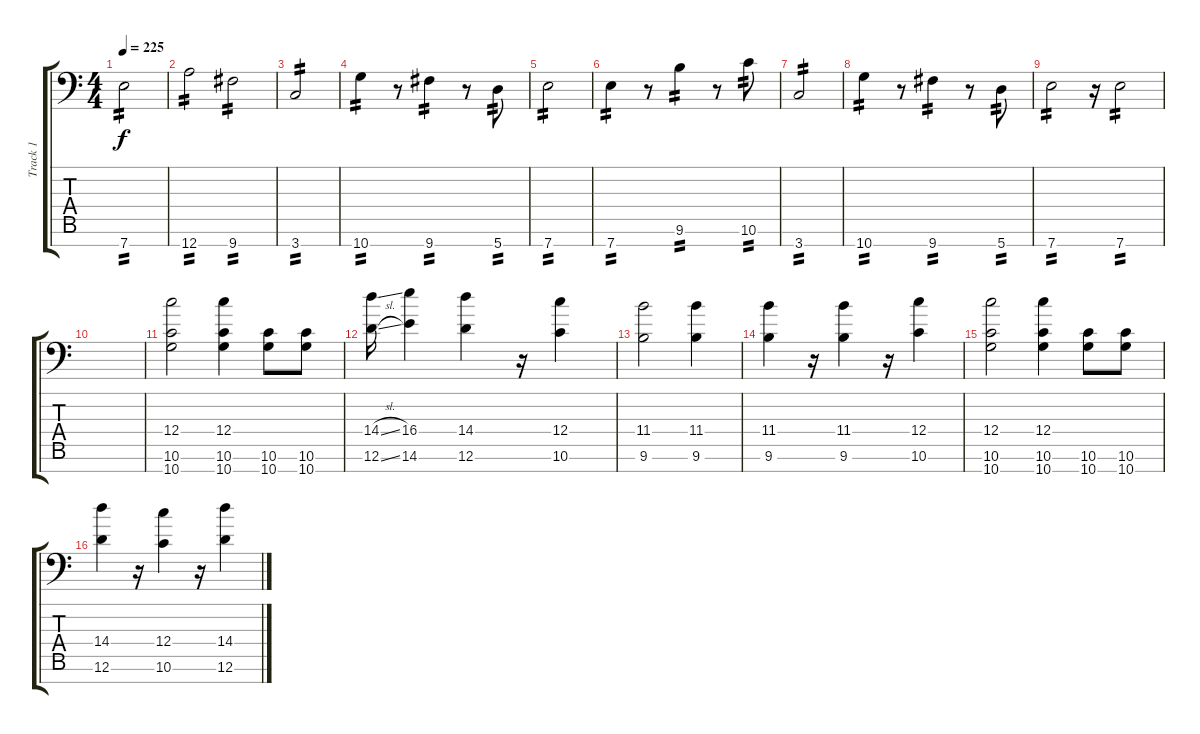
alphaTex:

\track ("Track 1" "Track 1") {instrument distortionguitar}
\staff {score tabs}
\tuning (D4 A3 F3 C3 G2 D2 A1) {hide}
\ts (4 4)
\tempo 225
\clef f4
\ks c
7.7.2{tp 2 dy f} |
12.7.2{tp 2} 9.7.2{tp 2} |
3.7.2{tp 2} |
10.7.4{tp 2} r.8 9.7.4{tp 2} r.8 5.7.8{tp 2} |
7.7.2{tp 2} |
7.7.4{tp 2} r.8 9.6.4{tp 2} r.8 10.6.8{tp 2} |
3.7.2{tp 2} |
10.7.4{tp 2} r.8 9.7.4{tp 2} r.8 5.7.8{tp 2} |
7.7.2{tp 2} r.16 7.7.2{tp 2} |
|
(12.4 10.6 10.7).2 (12.4 10.6 10.7).4 (10.6 10.7).8 (10.6 10.7).8 |
(14.4{sl} 12.6{sl}).16 (16.4 14.6).4 (14.4 12.6).4 r.16 (12.4 10.6).4 |
(11.4 9.6).2 (11.4 9.6).4 |
(11.4 9.6).4 r.16 (11.4 9.6).4 r.16 (12.4 10.6).4 |
(12.4 10.6 10.7).2 (12.4 10.6 10.7).4 (10.6 10.7).8 (10.6 10.7).8 |
(14.4 12.6).4 r.16 (12.4 10.6).4 r.16 (14.4 12.6).4
